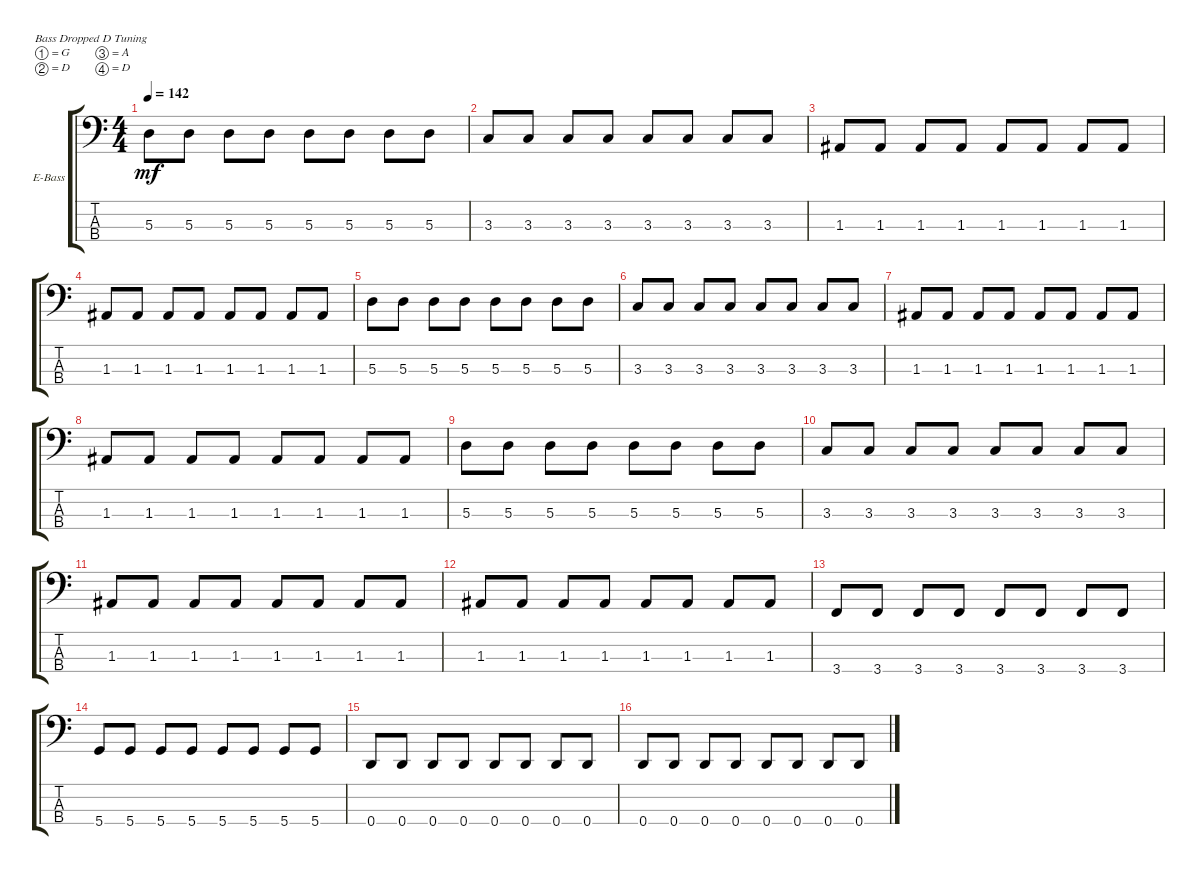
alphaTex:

\defaultSystemsLayout 4
\bracketExtendMode groupsimilarinstruments
\firstSystemTrackNameOrientation horizontal
\otherSystemsTrackNameOrientation horizontal
\track ("Electric Bass" "E-Bass") {instrument electricbassfinger}
\staff {score tabs}
\tuning (G2 D2 A1 D1)
\ts (4 4)
\tempo 142
\clef f4
\scale
0.333333
\ks c
5.3.8{dy mf} 5.3.8 5.3.8 5.3.8 5.3.8 5.3.8 5.3.8 5.3.8 |
\scale
0.333333 3.3.8 3.3.8 3.3.8 3.3.8 3.3.8 3.3.8 3.3.8 3.3.8 |
\scale
0.333333 1.3.8 1.3.8 1.3.8 1.3.8 1.3.8 1.3.8 1.3.8 1.3.8 |
\scale
0.333333 1.3.8 1.3.8 1.3.8 1.3.8 1.3.8 1.3.8 1.3.8 1.3.8 |
\scale
0.333333 5.3.8 5.3.8 5.3.8 5.3.8 5.3.8 5.3.8 5.3.8 5.3.8 |
\scale
0.333333 3.3.8 3.3.8 3.3.8 3.3.8 3.3.8 3.3.8 3.3.8 3.3.8 |
\scale
0.333333 1.3.8 1.3.8 1.3.8 1.3.8 1.3.8 1.3.8 1.3.8 1.3.8 |
\scale
0.333333 1.3.8 1.3.8 1.3.8 1.3.8 1.3.8 1.3.8 1.3.8 1.3.8 |
\scale
0.333333 5.3.8 5.3.8 5.3.8 5.3.8 5.3.8 5.3.8 5.3.8 5.3.8 |
\scale
0.333333 3.3.8 3.3.8 3.3.8 3.3.8 3.3.8 3.3.8 3.3.8 3.3.8 |
\scale
0.333333 1.3.8 1.3.8 1.3.8 1.3.8 1.3.8 1.3.8 1.3.8 1.3.8 |
\scale
0.333333 1.3.8 1.3.8 1.3.8 1.3.8 1.3.8 1.3.8 1.3.8 1.3.8 |
\scale
0.333333 3.4.8 3.4.8 3.4.8 3.4.8 3.4.8 3.4.8 3.4.8 3.4.8 |
\scale
0.333333 5.4.8 5.4.8 5.4.8 5.4.8 5.4.8 5.4.8 5.4.8 5.4.8 |
\scale
0.333333 0.4.8 0.4.8 0.4.8 0.4.8 0.4.8 0.4.8 0.4.8 0.4.8 |
\scale
0.333333 0.4.8 0.4.8 0.4.8 0.4.8 0.4.8 0.4.8 0.4.8 0.4.8
